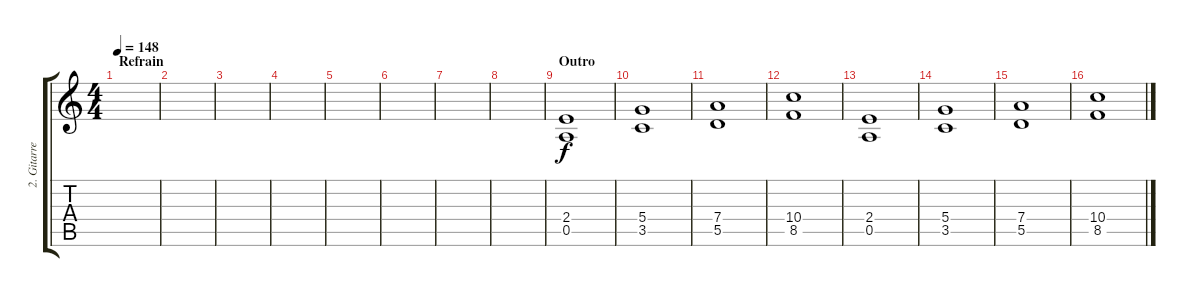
\track ("2. Gitarre" "2. Gitarre") {instrument overdrivenguitar}
\staff {score tabs}
\tuning (E4 B3 G3 D3 A2 E2) {hide}
\ts (4 4)
\section ("" "Refrain")
\tempo 148
\clef g2
\ks c
|
|
|
|
|
|
|
|
\section ("" "Outro")
(2.4 0.5).1{volume 8} |
(5.4 3.5).1 |
(7.4 5.5).1 |
(10.4 8.5).1 |
(2.4 0.5).1 |
(5.4 3.5).1 |
(7.4 5.5).1 |
(10.4 8.5).1
